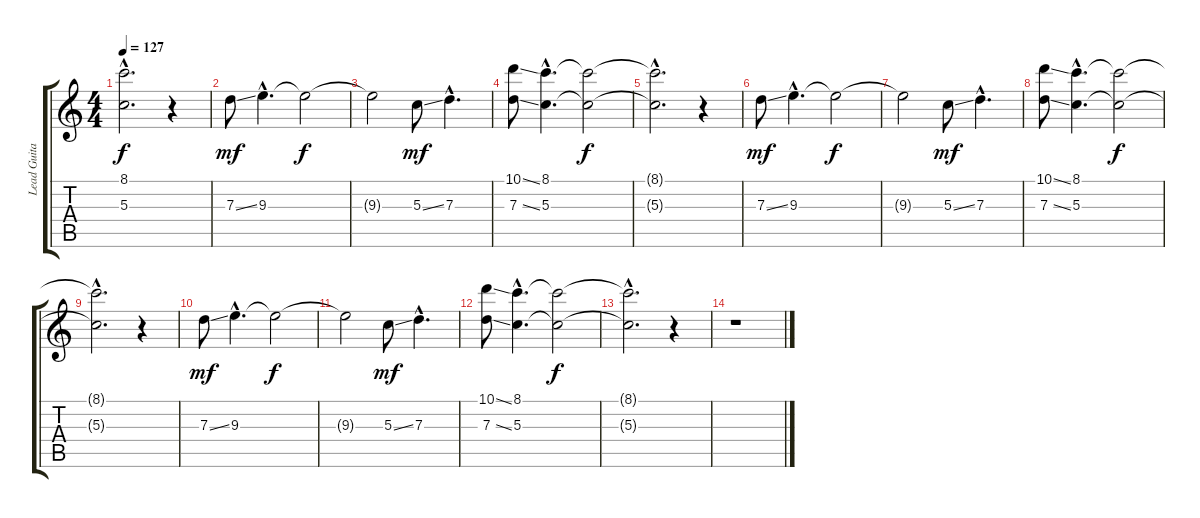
\track ("Lead Guitar 2" "Lead Guita") {instrument distortionguitar}
\staff {score tabs}
\tuning (E4 B3 G3 D3 A2 E2) {hide}
\ts (4 4)
\tempo 127
\clef g2
\ks c
(8.1{hac t} 5.3{hac t}).2{d dy f} r.4 |
7.3{ss}.8{dy mf} 9.3{hac}.4{d} 9.3{t}.2{dy f} |
9.3{t}.2 5.3{ss}.8{dy mf} 7.3{hac}.4{d} |
(10.1{ss} 7.3{ss}).8 (8.1{hac} 5.3{hac}).4{d} (8.1{t} 5.3{t}).2{dy f} |
(8.1{hac t} 5.3{hac t}).2{d} r.4 |
7.3{ss}.8{dy mf} 9.3{hac}.4{d} 9.3{t}.2{dy f} |
9.3{t}.2 5.3{ss}.8{dy mf} 7.3{hac}.4{d} |
(10.1{ss} 7.3{ss}).8 (8.1{hac} 5.3{hac}).4{d} (8.1{t} 5.3{t}).2{dy f} |
(8.1{hac t} 5.3{hac t}).2{d} r.4 |
7.3{ss}.8{dy mf} 9.3{hac}.4{d} 9.3{t}.2{dy f} |
9.3{t}.2 5.3{ss}.8{dy mf} 7.3{hac}.4{d} |
(10.1{ss} 7.3{ss}).8 (8.1{hac} 5.3{hac}).4{d} (8.1{t} 5.3{t}).2{dy f} |
(8.1{hac t} 5.3{hac t}).2{d} r.4 |
r.1
